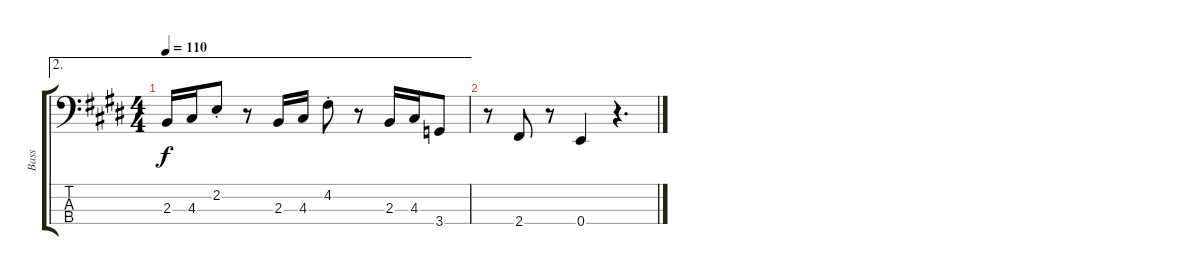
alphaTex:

\track ("Bass" "Bass") {instrument electricbassfinger}
\staff {score tabs}
\tuning (G2 D2 A1 E1) {hide}
\ae 2
\ts (4 4)
\tempo 110
\clef f4
\ks c#minor
2.3.16{dy f} 4.3.16 2.2{st}.8 r.8 2.3.16 4.3.16 4.2{st}.8 r.8 2.3.16 4.3.16 3.4.8 |
r.8 2.4.8 r.8 0.4.4 r.4{d}
